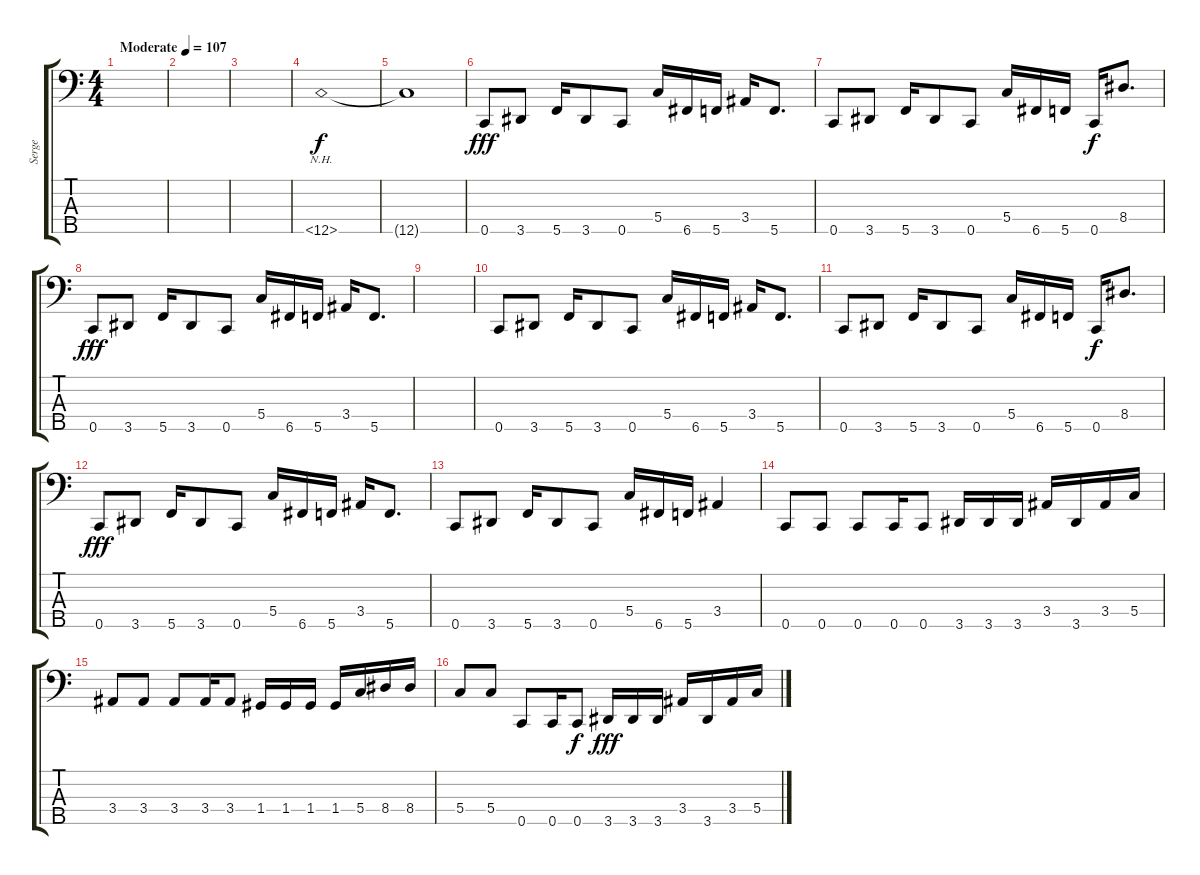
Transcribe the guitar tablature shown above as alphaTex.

\track ("Serge" "Serge") {instrument electricbasspick}
\staff {score tabs}
\tuning (Bb2 F2 C2 G1 C1) {hide}
\ts (4 4)
\tempo (107 "Moderate")
\clef f4
\ks c
|
|
|
12.5{nh}.1 |
12.5{t}.1{dy f} |
0.5.8{dy fff} 3.5.8 5.5.16 3.5.8 0.5.8 5.4.16 6.5.16 5.5.16 3.4.16 5.5.8{d} |
0.5.8 3.5.8 5.5.16 3.5.8 0.5.8 5.4.16 6.5.16 5.5.16 0.5.16{dy f} 8.4.8{d} |
0.5.8{dy fff} 3.5.8 5.5.16 3.5.8 0.5.8 5.4.16 6.5.16 5.5.16 3.4.16 5.5.8{d} |
|
0.5.8 3.5.8 5.5.16 3.5.8 0.5.8 5.4.16 6.5.16 5.5.16 3.4.16 5.5.8{d} |
0.5.8 3.5.8 5.5.16 3.5.8 0.5.8 5.4.16 6.5.16 5.5.16 0.5.16{dy f} 8.4.8{d} |
0.5.8{dy fff} 3.5.8 5.5.16 3.5.8 0.5.8 5.4.16 6.5.16 5.5.16 3.4.16 5.5.8{d} |
0.5.8 3.5.8 5.5.16 3.5.8 0.5.8 5.4.16 6.5.16 5.5.16 3.4.4 |
0.5.8 0.5.8 0.5.8 0.5.16 0.5.8 3.5.16 3.5.16 3.5.16 3.4.16 3.5.16 3.4.16 5.4.16 |
3.4.8 3.4.8 3.4.8 3.4.16 3.4.8 1.4.16 1.4.16 1.4.16 1.4.16 5.4.16 8.4.16 8.4.16 |
5.4.8 5.4.8 0.5.8 0.5.16 0.5.8{dy f} 3.5.16{dy fff} 3.5.16 3.5.16 3.4.16 3.5.16 3.4.16 5.4.16
